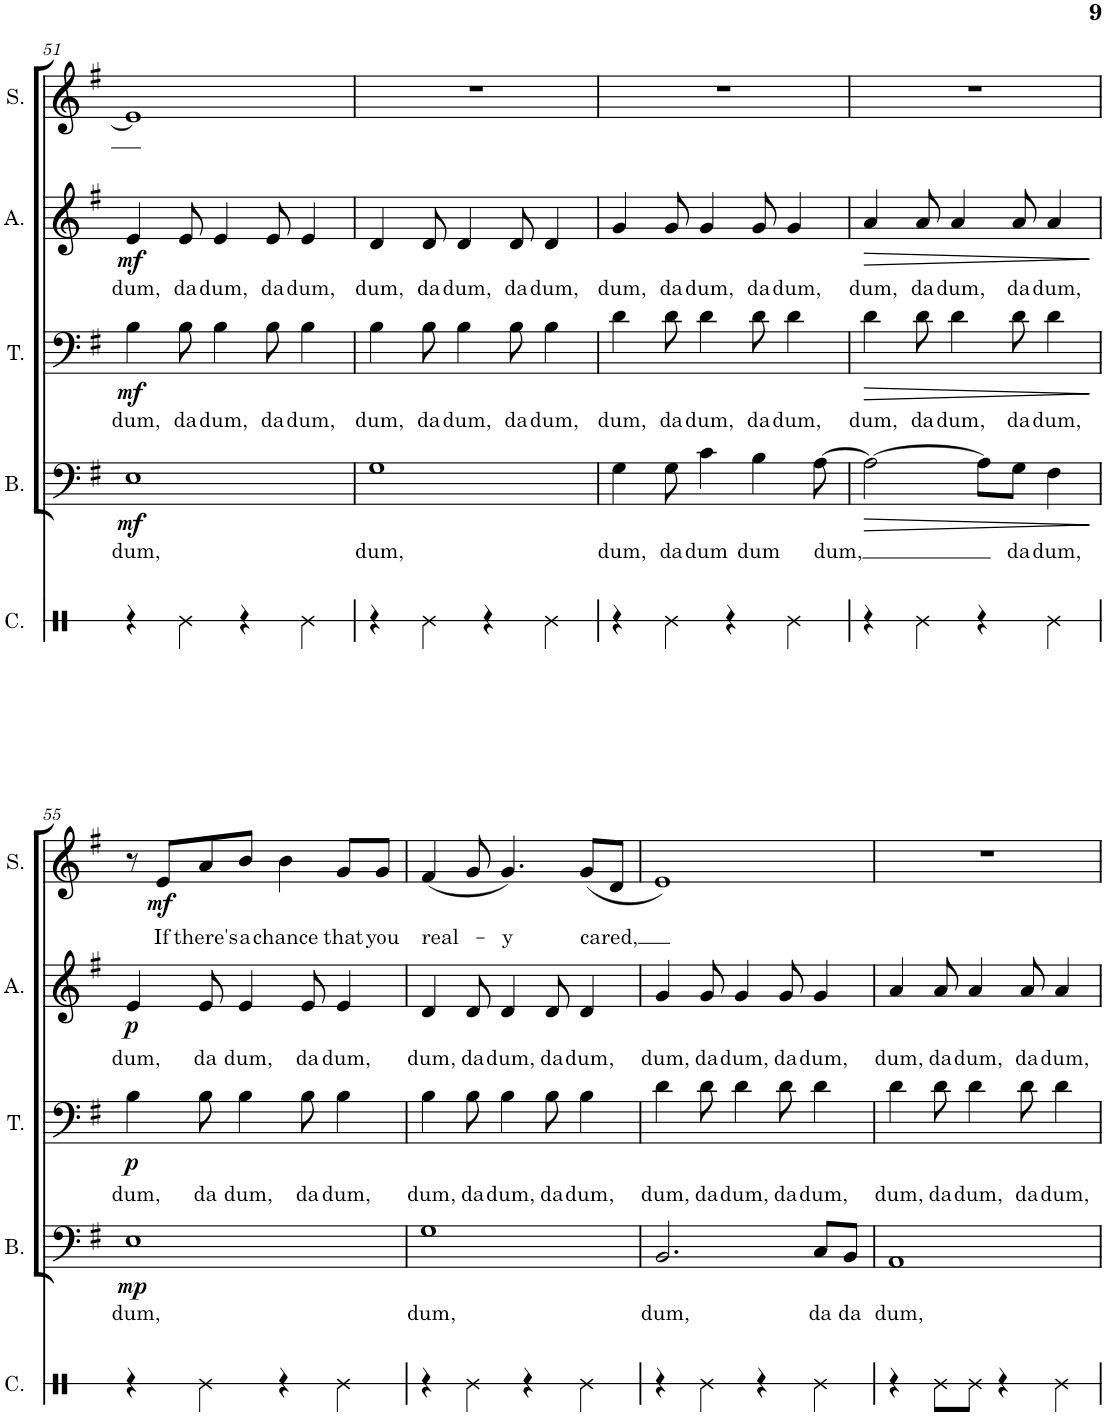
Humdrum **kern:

**kern	**kern	**text	**dynam	**kern	**text	**dynam	**kern	**text	**dynam	**kern	**text	**dynam
*part5	*part4	*part4	*part4	*part3	*part3	*part3	*part2	*part2	*part2	*part1	*part1	*part1
*staff5	*staff4	*staff4	*staff4	*staff3	*staff3	*staff3	*staff2	*staff2	*staff2	*staff1	*staff1	*staff1
*I"Claps	*I"Bass	*	*	*I"Tenor	*	*	*I"Alto	*	*	*I"Soprano	*	*
*I'C.	*I'B.	*	*	*I'T.	*	*	*I'A.	*	*	*I'S.	*	*
!!LO:PB:g=z
*clefX	*clefF4	*	*	*clefF4	*	*	*clefG2	*	*	*clefG2	*	*
*k[]	*k[f#]	*	*	*k[f#]	*	*	*k[f#]	*	*	*k[f#]	*	*
*M4/4	*M4/4	*	*	*M4/4	*	*	*M4/4	*	*	*M4/4	*	*
=51	=51	=51	=51	=51	=51	=51	=51	=51	=51	=51	=51	=51
!	!	!LO:LY:b	!LO:DY:b	!	!LO:LY:b	!LO:DY:b	!	!LO:LY:b	!LO:DY:b	!	!	!
4r	1E	dum,	mf	4B\	dum,	mf	4e/	dum,	mf	1e]	.	.
!	!	!	!	!	!LO:LY:b	!	!	!LO:LY:b	!	!	!	!
4Re\	.	.	.	8B\	da	.	8e/	da	.	.	.	.
!	!	!	!	!	!LO:LY:b	!	!	!LO:LY:b	!	!	!	!
.	.	.	.	4B\	dum,	.	4e/	dum,	.	.	.	.
4r	.	.	.	.	.	.	.	.	.	.	.	.
!	!	!	!	!	!LO:LY:b	!	!	!LO:LY:b	!	!	!	!
.	.	.	.	8B\	da	.	8e/	da	.	.	.	.
!	!	!	!	!	!LO:LY:b	!	!	!LO:LY:b	!	!	!	!
4Re\	.	.	.	4B\	dum,	.	4e/	dum,	.	.	.	.
=52	=52	=52	=52	=52	=52	=52	=52	=52	=52	=52	=52	=52
!	!	!LO:LY:b	!	!	!LO:LY:b	!	!	!LO:LY:b	!	!	!	!
4r	1G	dum,	.	4B\	dum,	.	4d/	dum,	.	1r	.	.
!	!	!	!	!	!LO:LY:b	!	!	!LO:LY:b	!	!	!	!
4Re\	.	.	.	8B\	da	.	8d/	da	.	.	.	.
!	!	!	!	!	!LO:LY:b	!	!	!LO:LY:b	!	!	!	!
.	.	.	.	4B\	dum,	.	4d/	dum,	.	.	.	.
4r	.	.	.	.	.	.	.	.	.	.	.	.
!	!	!	!	!	!LO:LY:b	!	!	!LO:LY:b	!	!	!	!
.	.	.	.	8B\	da	.	8d/	da	.	.	.	.
!	!	!	!	!	!LO:LY:b	!	!	!LO:LY:b	!	!	!	!
4Re\	.	.	.	4B\	dum,	.	4d/	dum,	.	.	.	.
=53	=53	=53	=53	=53	=53	=53	=53	=53	=53	=53	=53	=53
!	!	!LO:LY:b	!	!	!LO:LY:b	!	!	!LO:LY:b	!	!	!	!
4r	4G\	dum,	.	4d\	dum,	.	4g/	dum,	.	1r	.	.
!	!	!LO:LY:b	!	!	!LO:LY:b	!	!	!LO:LY:b	!	!	!	!
4Re\	8G\	da	.	8d\	da	.	8g/	da	.	.	.	.
!	!	!LO:LY:b	!	!	!LO:LY:b	!	!	!LO:LY:b	!	!	!	!
.	4c\	dum	.	4d\	dum,	.	4g/	dum,	.	.	.	.
4r	.	.	.	.	.	.	.	.	.	.	.	.
!	!	!LO:LY:b	!	!	!LO:LY:b	!	!	!LO:LY:b	!	!	!	!
.	4B\	dum	.	8d\	da	.	8g/	da	.	.	.	.
!	!	!	!	!	!LO:LY:b	!	!	!LO:LY:b	!	!	!	!
4Re\	.	.	.	4d\	dum,	.	4g/	dum,	.	.	.	.
!	!	!LO:LY:b	!	!	!	!	!	!	!	!	!	!
.	[8A\	dum,	.	.	.	.	.	.	.	.	.	.
=54	=54	=54	=54	=54	=54	=54	=54	=54	=54	=54	=54	=54
!	!	!	!LO:HP:b	!	!LO:LY:b	!LO:HP:b	!	!LO:LY:b	!LO:HP:b	!	!	!
4r	2A\_	.	>	4d\	dum,	>	4a/	dum,	>	1r	.	.
!	!	!	!	!	!LO:LY:b	!	!	!LO:LY:b	!	!	!	!
4Re\	.	.	.	8d\	da	.	8a/	da	.	.	.	.
!	!	!	!	!	!LO:LY:b	!	!	!LO:LY:b	!	!	!	!
.	.	.	.	4d\	dum,	.	4a/	dum,	.	.	.	.
4r	8A\L]	.	.	.	.	.	.	.	.	.	.	.
!	!	!LO:LY:b	!	!	!LO:LY:b	!	!	!LO:LY:b	!	!	!	!
.	8G\J	da	.	8d\	da	.	8a/	da	.	.	.	.
!	!	!LO:LY:b	!	!	!LO:LY:b	!	!	!LO:LY:b	!	!	!	!
4Re\	4F#\	dum,	.	4d\	dum,	.	4a/	dum,	.	.	.	.
.	.	.	]	.	.	]	.	.	]	.	.	.
!!LO:LB:g=z
=55	=55	=55	=55	=55	=55	=55	=55	=55	=55	=55	=55	=55
!	!	!LO:LY:b	!LO:DY:b	!	!LO:LY:b	!LO:DY:b	!	!LO:LY:b	!LO:DY:b	!	!	!
4r	1E	dum,	mp	4B\	dum,	p	4e/	dum,	p	8r	.	.
!	!	!	!	!	!	!	!	!	!	!	!LO:LY:b	!LO:DY:b
.	.	.	.	.	.	.	.	.	.	8e/L	If	mf
!	!	!	!	!	!LO:LY:b	!	!	!LO:LY:b	!	!	!LO:LY:b	!
4Re\	.	.	.	8B\	da	.	8e/	da	.	8a/	there's	.
!	!	!	!	!	!LO:LY:b	!	!	!LO:LY:b	!	!	!LO:LY:b	!
.	.	.	.	4B\	dum,	.	4e/	dum,	.	8b/J	a	.
!	!	!	!	!	!	!	!	!	!	!	!LO:LY:b	!
4r	.	.	.	.	.	.	.	.	.	4b\	chance	.
!	!	!	!	!	!LO:LY:b	!	!	!LO:LY:b	!	!	!	!
.	.	.	.	8B\	da	.	8e/	da	.	.	.	.
!	!	!	!	!	!LO:LY:b	!	!	!LO:LY:b	!	!	!LO:LY:b	!
4Re\	.	.	.	4B\	dum,	.	4e/	dum,	.	8g/L	that	.
!	!	!	!	!	!	!	!	!	!	!	!LO:LY:b	!
.	.	.	.	.	.	.	.	.	.	8g/J	you	.
=56	=56	=56	=56	=56	=56	=56	=56	=56	=56	=56	=56	=56
!	!	!LO:LY:b	!	!	!LO:LY:b	!	!	!LO:LY:b	!	!	!LO:LY:b	!
4r	1G	dum,	.	4B\	dum,	.	4d/	dum,	.	(4f#/	real-	.
!	!	!	!	!	!LO:LY:b	!	!	!LO:LY:b	!	!	!	!
4Re\	.	.	.	8B\	da	.	8d/	da	.	8g/	.	.
!	!	!	!	!	!LO:LY:b	!	!	!LO:LY:b	!	!	!LO:LY:b	!
.	.	.	.	4B\	dum,	.	4d/	dum,	.	4.g/)	y	.
4r	.	.	.	.	.	.	.	.	.	.	.	.
!	!	!	!	!	!LO:LY:b	!	!	!LO:LY:b	!	!	!	!
.	.	.	.	8B\	da	.	8d/	da	.	.	.	.
!	!	!	!	!	!LO:LY:b	!	!	!LO:LY:b	!	!	!LO:LY:b	!
4Re\	.	.	.	4B\	dum,	.	4d/	dum,	.	(8g/L	cared,	.
.	.	.	.	.	.	.	.	.	.	8d/J	.	.
=57	=57	=57	=57	=57	=57	=57	=57	=57	=57	=57	=57	=57
!	!	!LO:LY:b	!	!	!LO:LY:b	!	!	!LO:LY:b	!	!	!	!
4r	2.BB/	dum,	.	4d\	dum,	.	4g/	dum,	.	1e)	.	.
!	!	!	!	!	!LO:LY:b	!	!	!LO:LY:b	!	!	!	!
4Re\	.	.	.	8d\	da	.	8g/	da	.	.	.	.
!	!	!	!	!	!LO:LY:b	!	!	!LO:LY:b	!	!	!	!
.	.	.	.	4d\	dum,	.	4g/	dum,	.	.	.	.
4r	.	.	.	.	.	.	.	.	.	.	.	.
!	!	!	!	!	!LO:LY:b	!	!	!LO:LY:b	!	!	!	!
.	.	.	.	8d\	da	.	8g/	da	.	.	.	.
!	!	!LO:LY:b	!	!	!LO:LY:b	!	!	!LO:LY:b	!	!	!	!
4Re\	8C/L	da	.	4d\	dum,	.	4g/	dum,	.	.	.	.
!	!	!LO:LY:b	!	!	!	!	!	!	!	!	!	!
.	8BB/J	da	.	.	.	.	.	.	.	.	.	.
=58	=58	=58	=58	=58	=58	=58	=58	=58	=58	=58	=58	=58
!	!	!LO:LY:b	!	!	!LO:LY:b	!	!	!LO:LY:b	!	!	!	!
4r	1AA	dum,	.	4d\	dum,	.	4a/	dum,	.	1r	.	.
!	!	!	!	!	!LO:LY:b	!	!	!LO:LY:b	!	!	!	!
8Re\L	.	.	.	8d\	da	.	8a/	da	.	.	.	.
!	!	!	!	!	!LO:LY:b	!	!	!LO:LY:b	!	!	!	!
8Re\J	.	.	.	4d\	dum,	.	4a/	dum,	.	.	.	.
4r	.	.	.	.	.	.	.	.	.	.	.	.
!	!	!	!	!	!LO:LY:b	!	!	!LO:LY:b	!	!	!	!
.	.	.	.	8d\	da	.	8a/	da	.	.	.	.
!	!	!	!	!	!LO:LY:b	!	!	!LO:LY:b	!	!	!	!
4Re\	.	.	.	4d\	dum,	.	4a/	dum,	.	.	.	.
=	=	=	=	=	=	=	=	=	=	=	=	=
*-	*-	*-	*-	*-	*-	*-	*-	*-	*-	*-	*-	*-
